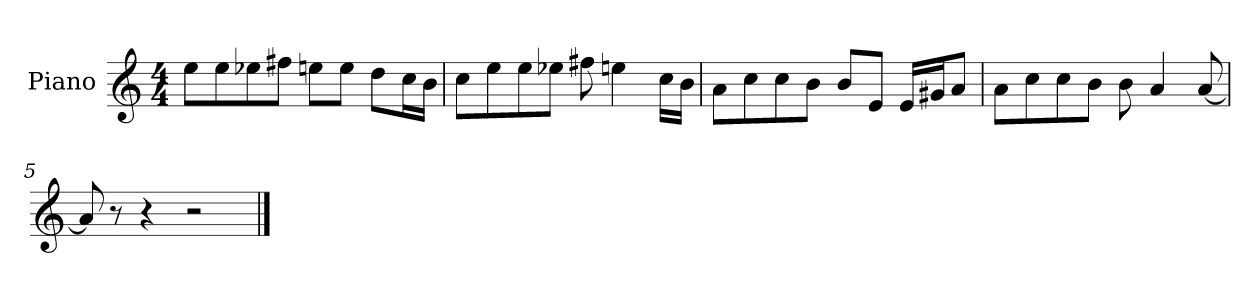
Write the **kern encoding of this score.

**kern
*part1
*staff1
*I"Piano
*I'P-no
*clefG2
*k[]
*M4/4
*MM90
=1
8ee\L
8ee\
8ee-X\
8ff#X\J
8een\L
8ee\J
8dd\L
16cc\L
16b\JJ
=2
8cc\L
8ee\
8ee\
8ee-X\J
8ff#X\
4een\
16cc\LL
16b\JJ
=3
8a\L
8cc\
8cc\
8b\J
8b/L
8e/J
16e/LL
16g#X/J
8a/J
=4
8a\L
8cc\
8cc\
8b\J
8b\
4a/
[8a/
!!LO:LB:g=z
=5
8a/]
8r
4r
2r
==
*-
